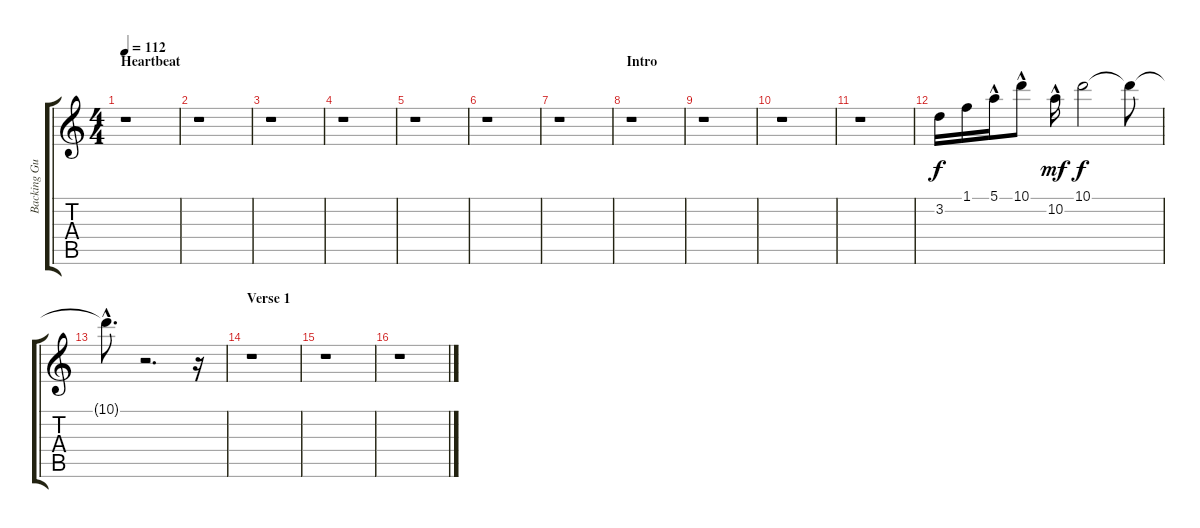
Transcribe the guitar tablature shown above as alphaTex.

\track ("Backing Guitars" "Backing Gu") {instrument electricguitarclean}
\staff {score tabs}
\tuning (E4 B3 G3 D3 A2 E2) {hide}
\ts (4 4)
\section ("" "Heartbeat")
\tempo 112
\clef g2
\ks c
r.1{dy f instrument electricguitarclean} |
r.1 |
r.1 |
r.1 |
r.1 |
r.1 |
r.1 |
\section ("" "Intro")
r.1 |
r.1 |
r.1 |
r.1 |
3.2.16 1.1.16 5.1{hac}.16 10.1{hac}.8 10.2{hac}.16{dy mf} 10.1.2{dy f} 10.1{t}.8 |
10.1{hac t}.8{d} r.2{d} r.16 |
\section ("" "Verse 1")
r.1 |
r.1 |
r.1
